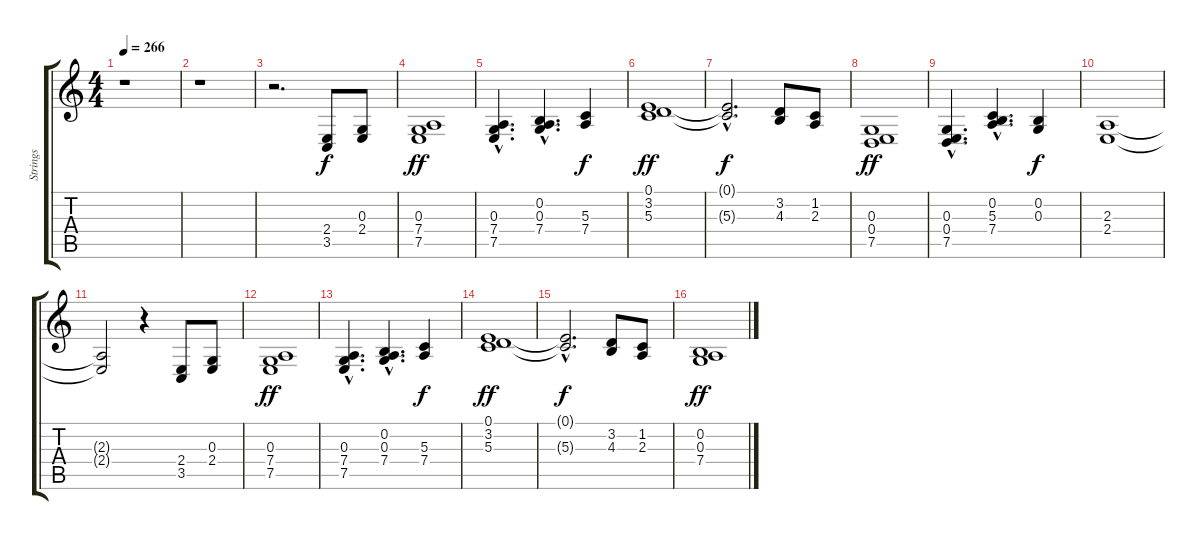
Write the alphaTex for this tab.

\track ("Strings" "Strings") {instrument stringensemble1}
\staff {score tabs}
\tuning (E4 B3 G3 D3 A2 E2) {hide}
\ts (4 4)
\tempo 266
\clef g2
\ks c
r.1{dy f} |
r.1 |
r.2{d} (2.4 3.5).8 (0.3 2.4).8 |
(0.3 7.4 7.5).1{dy ff} |
(0.3 7.4{hac} 7.5{hac}).4{d} (0.2{hac} 0.3{hac} 7.4).4{d} (5.3 7.4).4{dy f} |
(0.1 3.2 5.3).1{dy ff} |
(0.1{hac t} 5.3{hac t}).2{d dy f} (3.2 4.3).8 (1.2 2.3).8 |
(0.3 0.4 7.5).1{dy ff} |
(0.3{hac} 0.4{hac} 7.5).4{d} (0.2 5.3{hac} 7.4{hac}).4{d} (0.2 0.3).4{dy f} |
(2.3 2.4).1 |
(2.3{t} 2.4{t}).2 r.4 (2.4 3.5).8 (0.3 2.4).8 |
(0.3 7.4 7.5).1{dy ff} |
(0.3 7.4{hac} 7.5{hac}).4{d} (0.2{hac} 0.3{hac} 7.4).4{d} (5.3 7.4).4{dy f} |
(0.1 3.2 5.3).1{dy ff} |
(0.1{hac t} 5.3{hac t}).2{d dy f} (3.2 4.3).8 (1.2 2.3).8 |
(0.2 0.3 7.4).1{dy ff}
